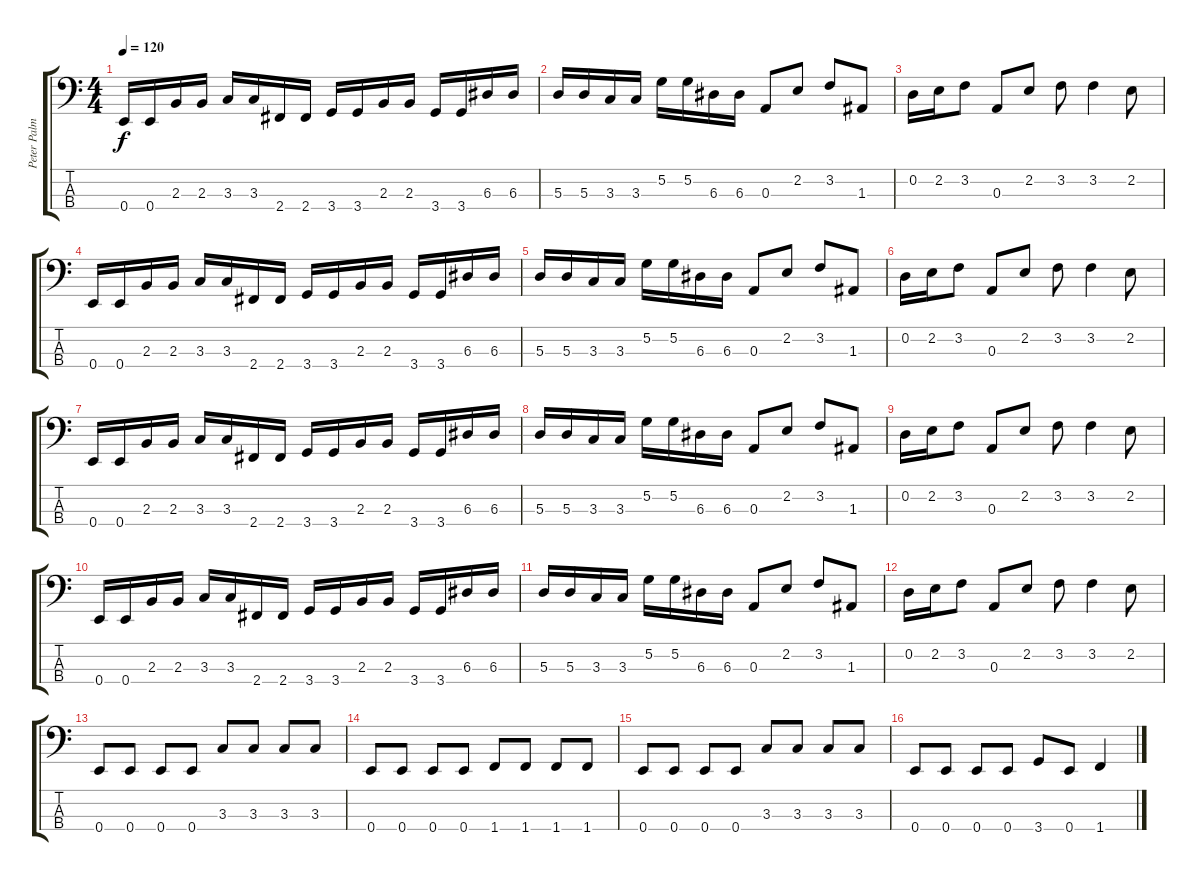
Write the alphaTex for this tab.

\track ("Peter Palmdahl (Bass)" "Peter Palm") {instrument electricbasspick}
\staff {score tabs}
\tuning (G2 D2 A1 E1) {hide}
\ts (4 4)
\tempo 120
\clef f4
\ks c
0.4.16{dy f} 0.4.16 2.3.16 2.3.16 3.3.16 3.3.16 2.4.16 2.4.16 3.4.16 3.4.16 2.3.16 2.3.16 3.4.16 3.4.16 6.3.16 6.3.16 |
5.3.16 5.3.16 3.3.16 3.3.16 5.2.16 5.2.16 6.3.16 6.3.16 0.3.8 2.2.8 3.2.8 1.3.8 |
0.2.16 2.2.16 3.2.8 0.3.8 2.2.8 3.2.8 3.2.4 2.2.8 |
0.4.16 0.4.16 2.3.16 2.3.16 3.3.16 3.3.16 2.4.16 2.4.16 3.4.16 3.4.16 2.3.16 2.3.16 3.4.16 3.4.16 6.3.16 6.3.16 |
5.3.16 5.3.16 3.3.16 3.3.16 5.2.16 5.2.16 6.3.16 6.3.16 0.3.8 2.2.8 3.2.8 1.3.8 |
0.2.16 2.2.16 3.2.8 0.3.8 2.2.8 3.2.8 3.2.4 2.2.8 |
0.4.16 0.4.16 2.3.16 2.3.16 3.3.16 3.3.16 2.4.16 2.4.16 3.4.16 3.4.16 2.3.16 2.3.16 3.4.16 3.4.16 6.3.16 6.3.16 |
5.3.16 5.3.16 3.3.16 3.3.16 5.2.16 5.2.16 6.3.16 6.3.16 0.3.8 2.2.8 3.2.8 1.3.8 |
0.2.16 2.2.16 3.2.8 0.3.8 2.2.8 3.2.8 3.2.4 2.2.8 |
0.4.16 0.4.16 2.3.16 2.3.16 3.3.16 3.3.16 2.4.16 2.4.16 3.4.16 3.4.16 2.3.16 2.3.16 3.4.16 3.4.16 6.3.16 6.3.16 |
5.3.16 5.3.16 3.3.16 3.3.16 5.2.16 5.2.16 6.3.16 6.3.16 0.3.8 2.2.8 3.2.8 1.3.8 |
0.2.16 2.2.16 3.2.8 0.3.8 2.2.8 3.2.8 3.2.4 2.2.8 |
0.4.8 0.4.8 0.4.8 0.4.8 3.3.8 3.3.8 3.3.8 3.3.8 |
0.4.8 0.4.8 0.4.8 0.4.8 1.4.8 1.4.8 1.4.8 1.4.8 |
0.4.8 0.4.8 0.4.8 0.4.8 3.3.8 3.3.8 3.3.8 3.3.8 |
0.4.8 0.4.8 0.4.8 0.4.8 3.4.8 0.4.8 1.4.4
